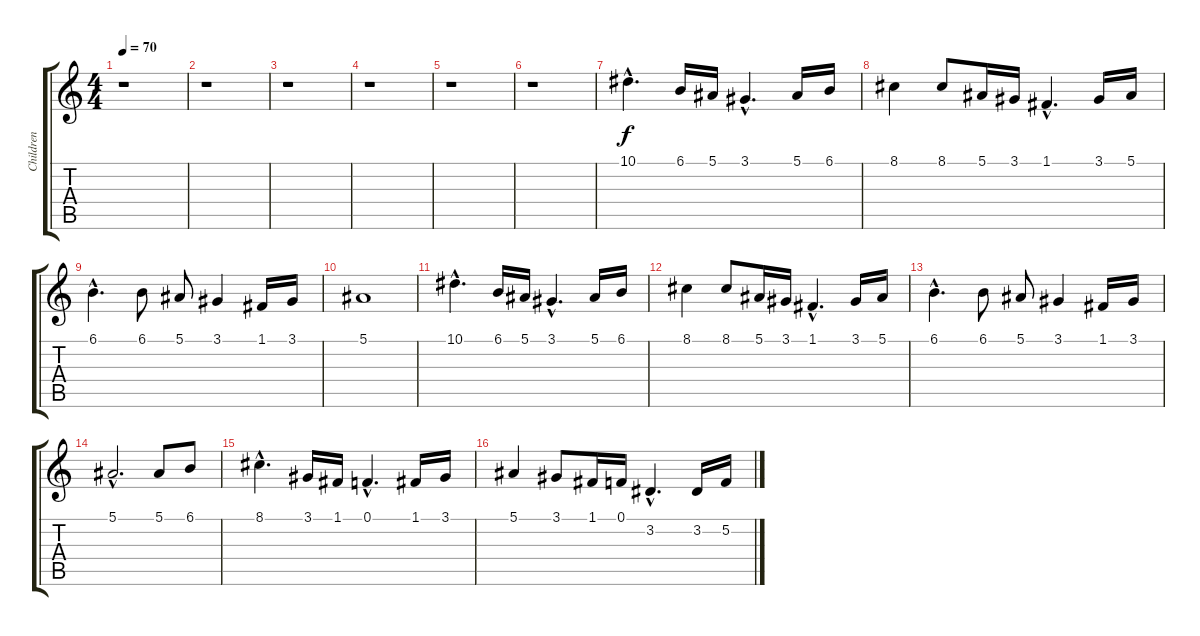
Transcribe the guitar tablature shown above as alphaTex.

\track ("Children " "Children ") {instrument pad4choir}
\staff {score tabs}
\tuning (F4 C4 Ab3 Eb3 Bb2 F2) {hide}
\ts (4 4)
\tempo 70
\clef g2
\ks c
r.1{dy f} |
r.1 |
r.1 |
r.1 |
r.1 |
r.1 |
10.1{hac}.4{d} 6.1.16 5.1.16 3.1{hac}.4{d} 5.1.16 6.1.16 |
8.1.4 8.1.8 5.1.16 3.1.16 1.1{hac}.4{d} 3.1.16 5.1.16 |
6.1{hac}.4{d} 6.1.8 5.1.8 3.1.4 1.1.16 3.1.16 |
5.1.1 |
10.1{hac}.4{d} 6.1.16 5.1.16 3.1{hac}.4{d} 5.1.16 6.1.16 |
8.1.4 8.1.8 5.1.16 3.1.16 1.1{hac}.4{d} 3.1.16 5.1.16 |
6.1{hac}.4{d} 6.1.8 5.1.8 3.1.4 1.1.16 3.1.16 |
5.1{hac}.2{d} 5.1.8 6.1.8 |
8.1{hac}.4{d} 3.1.16 1.1.16 0.1{hac}.4{d} 1.1.16 3.1.16 |
5.1.4 3.1.8 1.1.16 0.1.16 3.2{hac}.4{d} 3.2.16 5.2.16
